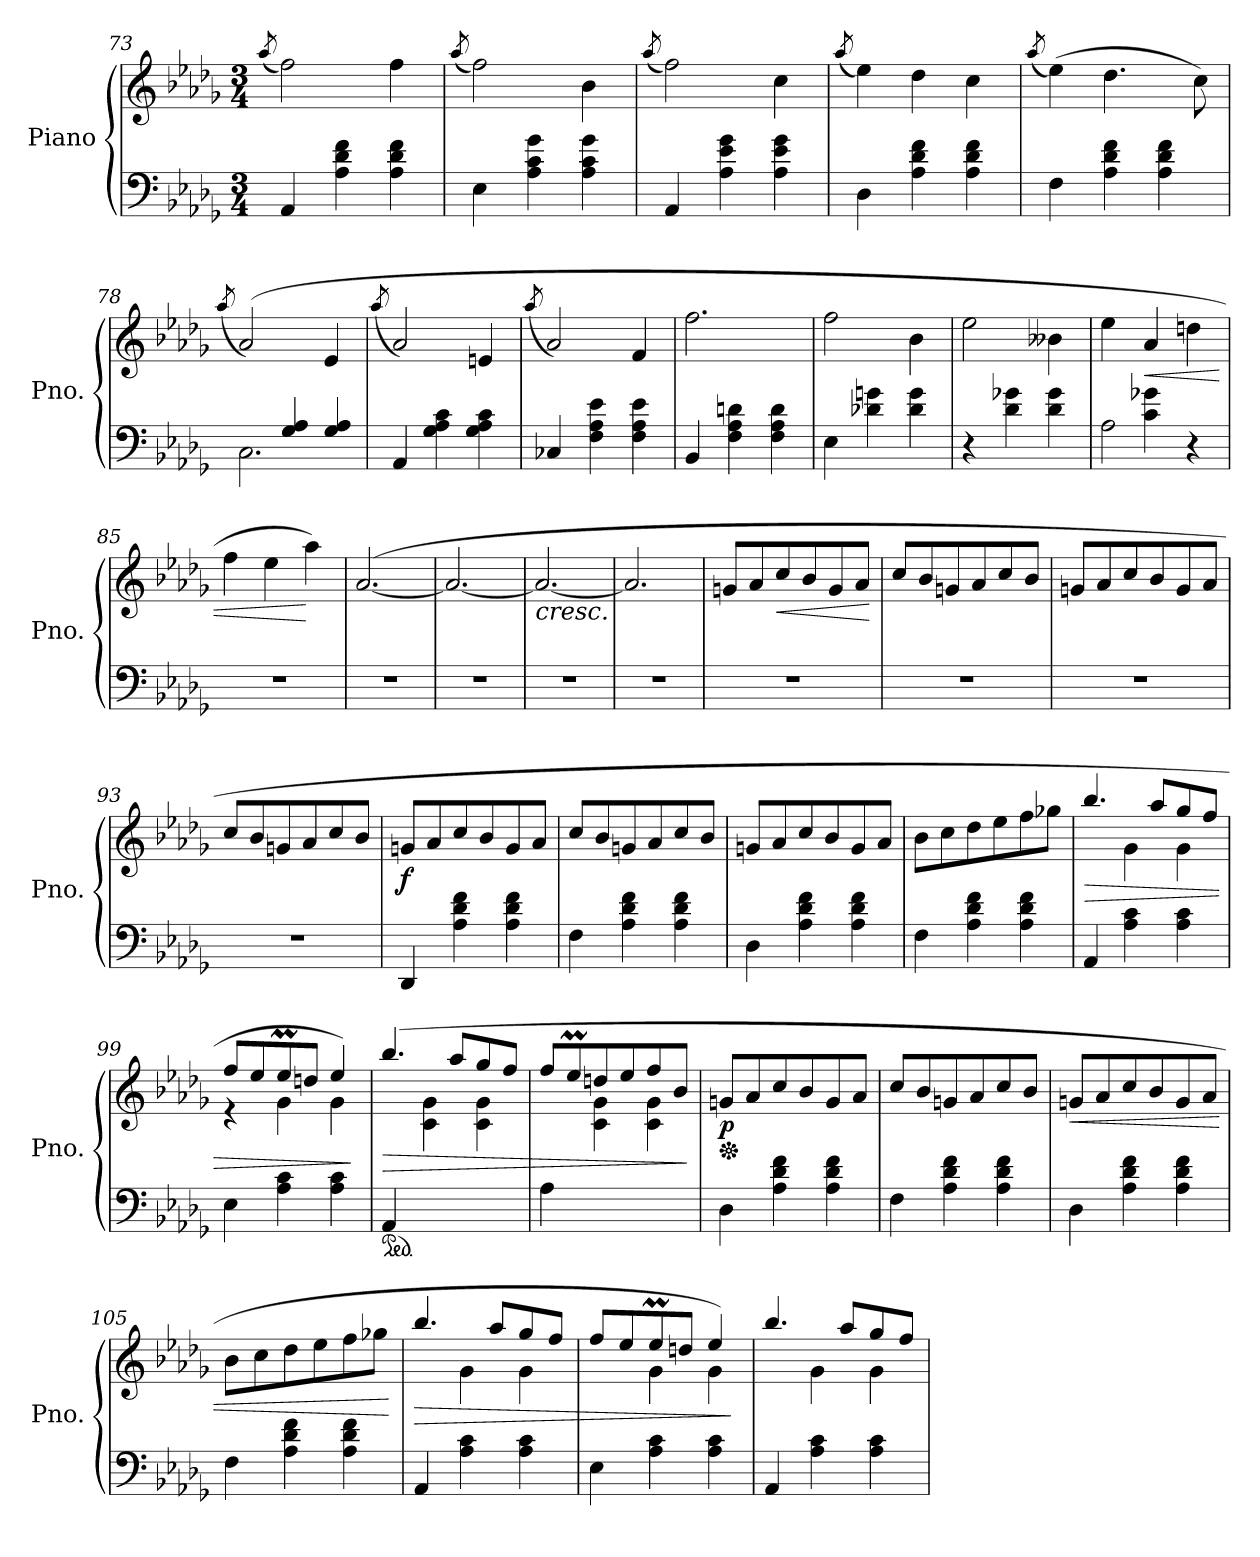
**kern	**kern	**dynam
*part1	*part1	*part1
*staff2	*staff1	*staff1/2
*I"Piano	*	*
*I'Pno.	*	*
*clefF4	*clefG2	*
*k[b-e-a-d-g-]	*k[b-e-a-d-g-]	*
*M3/4	*M3/4	*
=73	=73	=73
.	(8qaa-/	.
4AA-/	2ff\)	.
4A-\ 4d-\ 4f\	.	.
4A-\ 4d-\ 4f\	4ff\	.
=74	=74	=74
.	(8qaa-/	.
4E-\	2ff\)	.
4A-\ 4c\ 4g-\	.	.
4A-\ 4c\ 4g-\	4b-\	.
=75	=75	=75
.	(8qaa-/	.
4AA-/	2ff\)	.
4A-\ 4e-\ 4g-\	.	.
4A-\ 4e-\ 4g-\	4cc\	.
=76	=76	=76
.	(8qaa-/	.
4D-\	4ee-\)	.
4A-\ 4d-\ 4f\	4dd-\	.
4A-\ 4d-\ 4f\	4cc\	.
=77	=77	=77
.	(8qaa-/	.
4F\	(4ee-\)	.
4A-\ 4d-\ 4f\	4.dd-\	.
4A-\ 4d-\ 4f\	.	.
.	8cc\)	.
!!LO:LB:g=z
=78	=78	=78
.	(8qaa-/	.
*^	*	*
4ryy	2.C\	(2a-/)	.
4G-/ 4A-/	.	.	.
4G-/ 4A-/	.	4e-/	.
*v	*v	*	*
=79	=79	=79
.	(8qaa-/	.
4AA-/	2a-/)	.
4G-\ 4A-\ 4c\	.	.
4G-\ 4A-\ 4c\	4en/	.
=80	=80	=80
.	(8qaa-/	.
4C-X/	2a-/)	.
4F\ 4A-\ 4e-\	.	.
4F\ 4A-\ 4e-\	4f/	.
=81	=81	=81
4BB-/	2.ff\	.
4F\ 4A-\ 4dn\	.	.
4F\ 4A-\ 4d\	.	.
=82	=82	=82
4E-\	2ff\	.
4d-X\ 4gn\	.	.
4d-\ 4g\	4b-\	.
=83	=83	=83
4r	2ee-\	.
4d-\ 4g-X\	.	.
4d-\ 4g-\	4b--X\	.
=84	=84	=84
*^	*	*
4ryy	2A-\	4ee-\	.
!	!	!	!LO:HP:b
4c\ 4g-X\	.	4a-/	<
4r	4ryy	4ddn\	.
*v	*v	*	*
=85	=85	=85
2.r	4ff\	.
.	4ee-\	.
.	4aa-\)	[
!!LO:LB:g=z
=86	=86	=86
2.r	([2.a-/	.
=87	=87	=87
2.r	2.a-/_	.
=88	=88	=88
!	!	!LO:HP:b
2.r	2.a-/_	<
=89	=89	=89
2.r	2.a-/]	.
=90	=90	=90
2.r	8gn/L	.
.	8a-/	.
!	!	!LO:HP:b
.	8cc/	<
.	8b-/	.
.	8g/	.
.	8a-/J	.
.	.	[
=91	=91	=91
2.r	8cc/L	.
.	8b-/	.
.	8gn/	.
.	8a-/	.
.	8cc/	.
.	8b-/J	.
=92	=92	=92
2.r	8gn/L	.
.	8a-/	.
.	8cc/	.
.	8b-/	.
.	8g/	.
.	8a-/J	.
.	.	[
=93	=93	=93
2.r	8cc/L	.
.	8b-/	.
.	8gn/	.
.	8a-/	.
.	8cc/	.
.	8b-/J	.
!!LO:LB:g=z
=94	=94	=94
!	!	!LO:DY:b
4DD-/	8gn/L	f
.	8a-/	.
4A-\ 4d-\ 4f\	8cc/	.
.	8b-/	.
4A-\ 4d-\ 4f\	8g/	.
.	8a-/J	.
=95	=95	=95
4F\	8cc/L	.
.	8b-/	.
4A-\ 4d-\ 4f\	8gn/	.
.	8a-/	.
4A-\ 4d-\ 4f\	8cc/	.
.	8b-/J	.
=96	=96	=96
4D-\	8gn/L	.
.	8a-/	.
4A-\ 4d-\ 4f\	8cc/	.
.	8b-/	.
4A-\ 4d-\ 4f\	8g/	.
.	8a-/J	.
=97	=97	=97
4F\	8b-\L	.
.	8cc\	.
4A-\ 4d-\ 4f\	8dd-\	.
.	8ee-\	.
4A-\ 4d-\ 4f\	8ff\	.
.	8gg-X\J	.
=98	=98	=98
!	!	!LO:HP:b
*	*^	*
4AA-/	4.bb-/	4ryy	>
4A-\ 4c\	.	4g-\	.
.	8aa-/L	.	.
4A-\ 4c\	8gg-/	4g-\	.
.	8ff/J	.	.
=99	=99	=99	=99
4E-\	8ff/L	4r	.
.	8ee-/	.	.
4A-\ 4c\	8ee-M/	4g-\	.
.	8ddn/J	.	.
4A-\ 4c\	4ee-/)	4g-\	.
*	*v	*v	*
.	.	]
!!LO:LB:g=z
=100	=100	=100
*ped	*	*
!	!	!LO:HP:b
*	*^	*
4AA-/	(4.bb-/	4ryy	>
2ryy	.	4c\ 4g-\	.
.	8aa-/L	.	.
.	8gg-/	4c\ 4g-\	.
.	8ff/J	.	.
=101	=101	=101	=101
4A-\	8ff/L	4ryy	.
.	8ee-M/	.	.
2ryy	8ddn/	4c\ 4g-\	.
.	8ee-/	.	.
.	8ff/	4c\ 4g-\	.
.	8b-/J	.	.
*	*v	*v	*
.	.	]
=102	=102	=102
*	*Xped	*
!	!	!LO:DY:b
4D-\	8gn/L	p
.	8a-/	.
4A-\ 4d-\ 4f\	8cc/	.
.	8b-/	.
4A-\ 4d-\ 4f\	8g/	.
.	8a-/J	.
=103	=103	=103
4F\	8cc/L	.
.	8b-/	.
4A-\ 4d-\ 4f\	8gn/	.
.	8a-/	.
4A-\ 4d-\ 4f\	8cc/	.
.	8b-/J	.
=104	=104	=104
!	!	!LO:HP:b
4D-\	8gn/L	<
.	8a-/	.
4A-\ 4d-\ 4f\	8cc/	.
.	8b-/	.
4A-\ 4d-\ 4f\	8g/	.
.	8a-/J	.
!!LO:LB:g=z
=105	=105	=105
4F\	8b-\L	.
.	8cc\	.
4A-\ 4d-\ 4f\	8dd-\	.
.	8ee-\	.
4A-\ 4d-\ 4f\	8ff\	.
.	8gg-X\J	.
.	.	[
=106	=106	=106
!	!	!LO:HP:b
*	*^	*
4AA-/	4.bb-/	4ryy	>
4A-\ 4c\	.	4g-\	.
.	8aa-/L	.	.
4A-\ 4c\	8gg-/	4g-\	.
.	8ff/J	.	.
=107	=107	=107	=107
4E-\	8ff/L	4ryy	.
.	8ee-/	.	.
4A-\ 4c\	8ee-M/	4g-\	.
.	8ddn/J	.	.
4A-\ 4c\	4ee-/)	4g-\	.
*	*v	*v	*
.	.	]
=108	=108	=108
*	*^	*
4AA-/	4.bb-/	4ryy	.
4A-\ 4c\	.	4g-\	.
.	8aa-/L	.	.
4A-\ 4c\	8gg-/	4g-\	.
.	8ff/J	.	.
*	*v	*v	*
=	=	=
*-	*-	*-
